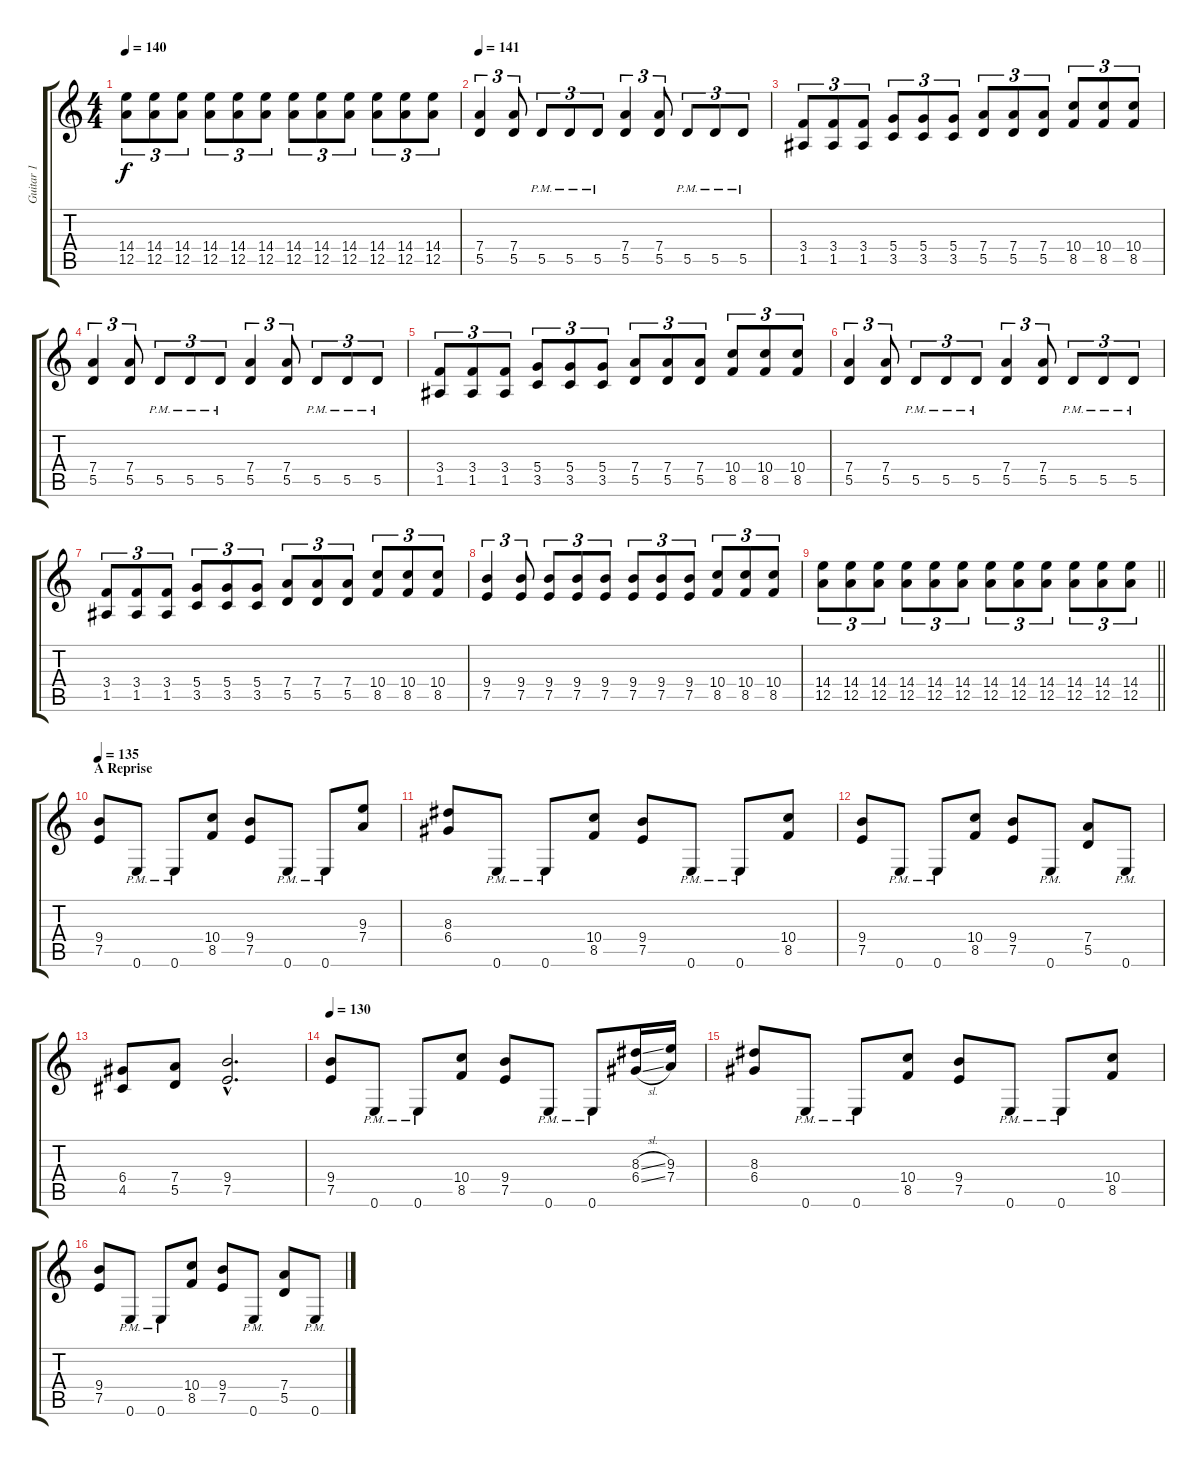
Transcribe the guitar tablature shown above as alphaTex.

\track ("Guitar 1" "Guitar 1") {instrument distortionguitar}
\staff {score tabs}
\tuning (E4 B3 G3 D3 A2 E2) {hide}
\ts (4 4)
\tempo 140
\clef g2
\ks c
(14.4 12.5).8{tu (3 2) dy f} (14.4 12.5).8{tu (3 2)} (14.4 12.5).8{tu (3 2)} (14.4 12.5).8{tu (3 2)} (14.4 12.5).8{tu (3 2)} (14.4 12.5).8{tu (3 2)} (14.4 12.5).8{tu (3 2)} (14.4 12.5).8{tu (3 2)} (14.4 12.5).8{tu (3 2)} (14.4 12.5).8{tu (3 2)} (14.4 12.5).8{tu (3 2)} (14.4 12.5).8{tu (3 2)} |
\tempo 141
(7.4 5.5).4{tu (3 2)} (7.4 5.5).8{tu (3 2)} 5.5{pm}.8{tu (3 2)} 5.5{pm}.8{tu (3 2)} 5.5{pm}.8{tu (3 2)} (7.4 5.5).4{tu (3 2)} (7.4 5.5).8{tu (3 2)} 5.5{pm}.8{tu (3 2)} 5.5{pm}.8{tu (3 2)} 5.5{pm}.8{tu (3 2)} |
(3.4 1.5).8{tu (3 2)} (3.4 1.5).8{tu (3 2)} (3.4 1.5).8{tu (3 2)} (5.4 3.5).8{tu (3 2)} (5.4 3.5).8{tu (3 2)} (5.4 3.5).8{tu (3 2)} (7.4 5.5).8{tu (3 2)} (7.4 5.5).8{tu (3 2)} (7.4 5.5).8{tu (3 2)} (10.4 8.5).8{tu (3 2)} (10.4 8.5).8{tu (3 2)} (10.4 8.5).8{tu (3 2)} |
(7.4 5.5).4{tu (3 2)} (7.4 5.5).8{tu (3 2)} 5.5{pm}.8{tu (3 2)} 5.5{pm}.8{tu (3 2)} 5.5{pm}.8{tu (3 2)} (7.4 5.5).4{tu (3 2)} (7.4 5.5).8{tu (3 2)} 5.5{pm}.8{tu (3 2)} 5.5{pm}.8{tu (3 2)} 5.5{pm}.8{tu (3 2)} |
(3.4 1.5).8{tu (3 2)} (3.4 1.5).8{tu (3 2)} (3.4 1.5).8{tu (3 2)} (5.4 3.5).8{tu (3 2)} (5.4 3.5).8{tu (3 2)} (5.4 3.5).8{tu (3 2)} (7.4 5.5).8{tu (3 2)} (7.4 5.5).8{tu (3 2)} (7.4 5.5).8{tu (3 2)} (10.4 8.5).8{tu (3 2)} (10.4 8.5).8{tu (3 2)} (10.4 8.5).8{tu (3 2)} |
(7.4 5.5).4{tu (3 2)} (7.4 5.5).8{tu (3 2)} 5.5{pm}.8{tu (3 2)} 5.5{pm}.8{tu (3 2)} 5.5{pm}.8{tu (3 2)} (7.4 5.5).4{tu (3 2)} (7.4 5.5).8{tu (3 2)} 5.5{pm}.8{tu (3 2)} 5.5{pm}.8{tu (3 2)} 5.5{pm}.8{tu (3 2)} |
(3.4 1.5).8{tu (3 2)} (3.4 1.5).8{tu (3 2)} (3.4 1.5).8{tu (3 2)} (5.4 3.5).8{tu (3 2)} (5.4 3.5).8{tu (3 2)} (5.4 3.5).8{tu (3 2)} (7.4 5.5).8{tu (3 2)} (7.4 5.5).8{tu (3 2)} (7.4 5.5).8{tu (3 2)} (10.4 8.5).8{tu (3 2)} (10.4 8.5).8{tu (3 2)} (10.4 8.5).8{tu (3 2)} |
(9.4 7.5).4{tu (3 2)} (9.4 7.5).8{tu (3 2)} (9.4 7.5).8{tu (3 2)} (9.4 7.5).8{tu (3 2)} (9.4 7.5).8{tu (3 2)} (9.4 7.5).8{tu (3 2)} (9.4 7.5).8{tu (3 2)} (9.4 7.5).8{tu (3 2)} (10.4 8.5).8{tu (3 2)} (10.4 8.5).8{tu (3 2)} (10.4 8.5).8{tu (3 2)} |
\barLineRight lightlight
(14.4 12.5).8{tu (3 2)} (14.4 12.5).8{tu (3 2)} (14.4 12.5).8{tu (3 2)} (14.4 12.5).8{tu (3 2)} (14.4 12.5).8{tu (3 2)} (14.4 12.5).8{tu (3 2)} (14.4 12.5).8{tu (3 2)} (14.4 12.5).8{tu (3 2)} (14.4 12.5).8{tu (3 2)} (14.4 12.5).8{tu (3 2)} (14.4 12.5).8{tu (3 2)} (14.4 12.5).8{tu (3 2)} |
\section ("" "A Reprise")
\tempo 135
(9.4 7.5).8 0.6{pm}.8 0.6{pm}.8 (10.4 8.5).8 (9.4 7.5).8 0.6{pm}.8 0.6{pm}.8 (9.3 7.4).8 |
(8.3 6.4).8 0.6{pm}.8 0.6{pm}.8 (10.4 8.5).8 (9.4 7.5).8 0.6{pm}.8 0.6{pm}.8 (10.4 8.5).8 |
(9.4 7.5).8 0.6{pm}.8 0.6{pm}.8 (10.4 8.5).8 (9.4 7.5).8 0.6{pm}.8 (7.4 5.5).8 0.6{pm}.8 |
(6.4 4.5).8 (7.4 5.5).8 (9.4{hac} 7.5{hac}).2{d} |
\tempo 130
(9.4 7.5).8 0.6{pm}.8 0.6{pm}.8 (10.4 8.5).8 (9.4 7.5).8 0.6{pm}.8 0.6{pm}.8 (8.3{sl} 6.4{sl}).16 (9.3 7.4).16 |
(8.3 6.4).8 0.6{pm}.8 0.6{pm}.8 (10.4 8.5).8 (9.4 7.5).8 0.6{pm}.8 0.6{pm}.8 (10.4 8.5).8 |
(9.4 7.5).8 0.6{pm}.8 0.6{pm}.8 (10.4 8.5).8 (9.4 7.5).8 0.6{pm}.8 (7.4 5.5).8 0.6{pm}.8
